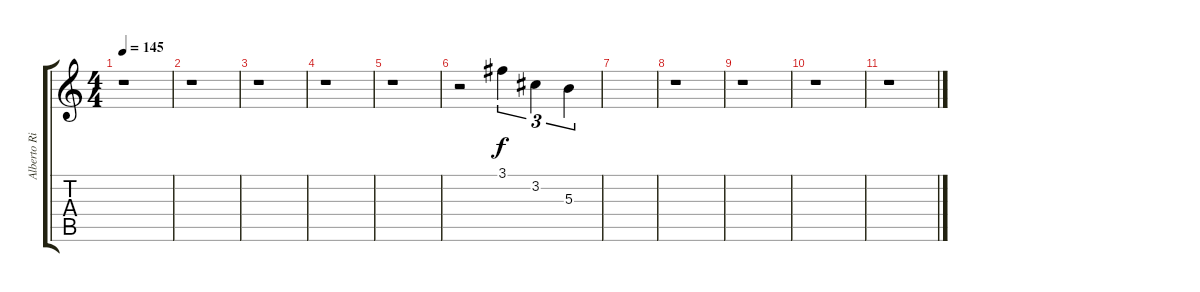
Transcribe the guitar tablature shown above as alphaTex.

\track ("Alberto Rionda (I)" "Alberto Ri") {instrument distortionguitar}
\staff {score tabs}
\tuning (Eb4 Bb3 Gb3 Db3 Ab2 Eb2) {hide}
\ts (4 4)
\tempo 145
\clef g2
\ks c
r.1{dy f} |
r.1 |
r.1 |
r.1 |
r.1 |
r.2 3.1.4{tu (3 2) volume 13} 3.2.4{tu (3 2)} 5.3.4{tu (3 2)} |
|
r.1 |
r.1 |
r.1 |
r.1
